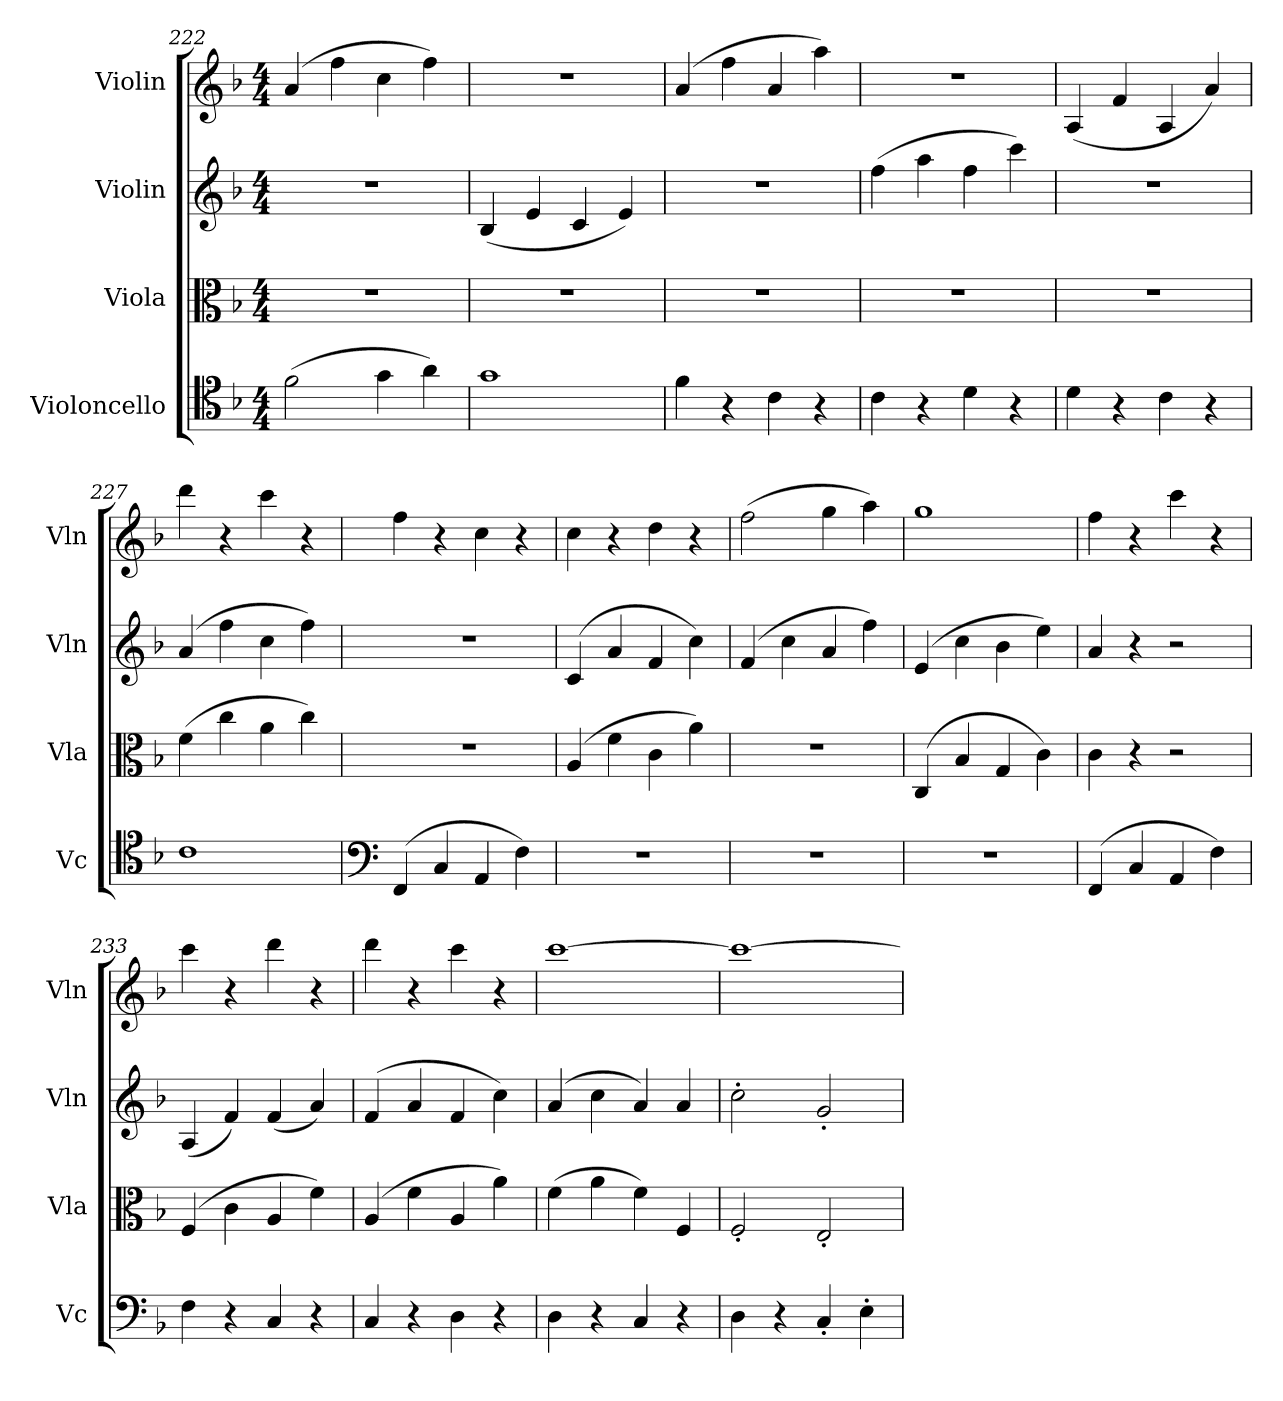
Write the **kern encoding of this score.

**kern	**kern	**kern	**kern
*part4	*part3	*part2	*part1
*staff4	*staff3	*staff2	*staff1
*I"Violoncello	*I"Viola	*I"Violin	*I"Violin
*I'Vc	*I'Vla	*I'Vln	*I'Vln
*clefC4	*clefC3	*clefG2	*clefG2
*k[b-]	*k[b-]	*k[b-]	*k[b-]
*M4/4	*M4/4	*M4/4	*M4/4
=222	=222	=222	=222
(2f\	1r	1r	(4a/
.	.	.	4ff\
4g\	.	.	4cc\
4a\)	.	.	4ff\)
=223	=223	=223	=223
1g	1r	(4B-/	1r
.	.	4e/	.
.	.	4c/	.
.	.	4e/)	.
=224	=224	=224	=224
4f\	1r	1r	(4a/
4r	.	.	4ff\
4c\	.	.	4a/
4r	.	.	4aa\)
=225	=225	=225	=225
4c\	1r	(4ff\	1r
4r	.	4aa\	.
4d\	.	4ff\	.
4r	.	4ccc\)	.
=226	=226	=226	=226
4d\	1r	1r	(4A/
4r	.	.	4f/
4c\	.	.	4A/
4r	.	.	4a/)
=227	=227	=227	=227
1c	(4f\	(4a/	4ddd\
.	4cc\	4ff\	4r
.	4a\	4cc\	4ccc\
.	4cc\)	4ff\)	4r
=228	=228	=228	=228
*clefF4	*	*	*
(4FF/	1r	1r	4ff\
4C/	.	.	4r
4AA/	.	.	4cc\
4F\)	.	.	4r
=229	=229	=229	=229
1r	(4A/	(4c/	4cc\
.	4f\	4a/	4r
.	4c\	4f/	4dd\
.	4a\)	4cc\)	4r
=230	=230	=230	=230
1r	1r	(4f/	(2ff\
.	.	4cc\	.
.	.	4a/	4gg\
.	.	4ff\)	4aa\)
=231	=231	=231	=231
1r	(4C/	(4e/	1gg
.	4B-/	4cc\	.
.	4G/	4b-\	.
.	4c\)	4ee\)	.
=232	=232	=232	=232
(4FF/	4c\	4a/	4ff\
4C/	4r	4r	4r
4AA/	2r	2r	4ccc\
4F\)	.	.	4r
=233	=233	=233	=233
4F\	(4F/	(4A/	4ccc\
4r	4c\	4f/)	4r
4C/	4A/	(4f/	4ddd\
4r	4f\)	4a/)	4r
=234	=234	=234	=234
4C/	(4A/	(4f/	4ddd\
4r	4f\	4a/	4r
4D\	4A/	4f/	4ccc\
4r	4a\)	4cc\)	4r
=235	=235	=235	=235
4D\	(4f\	(4a/	[1ccc
4r	4a\	4cc\	.
4C/	4f\)	4a/)	.
4r	4F/	4a/	.
=236	=236	=236	=236
4D\	2F'/	2cc'\	1ccc_
4r	.	.	.
4C'/	2E'/	2g'/	.
4E'\	.	.	.
=	=	=	=
*-	*-	*-	*-
